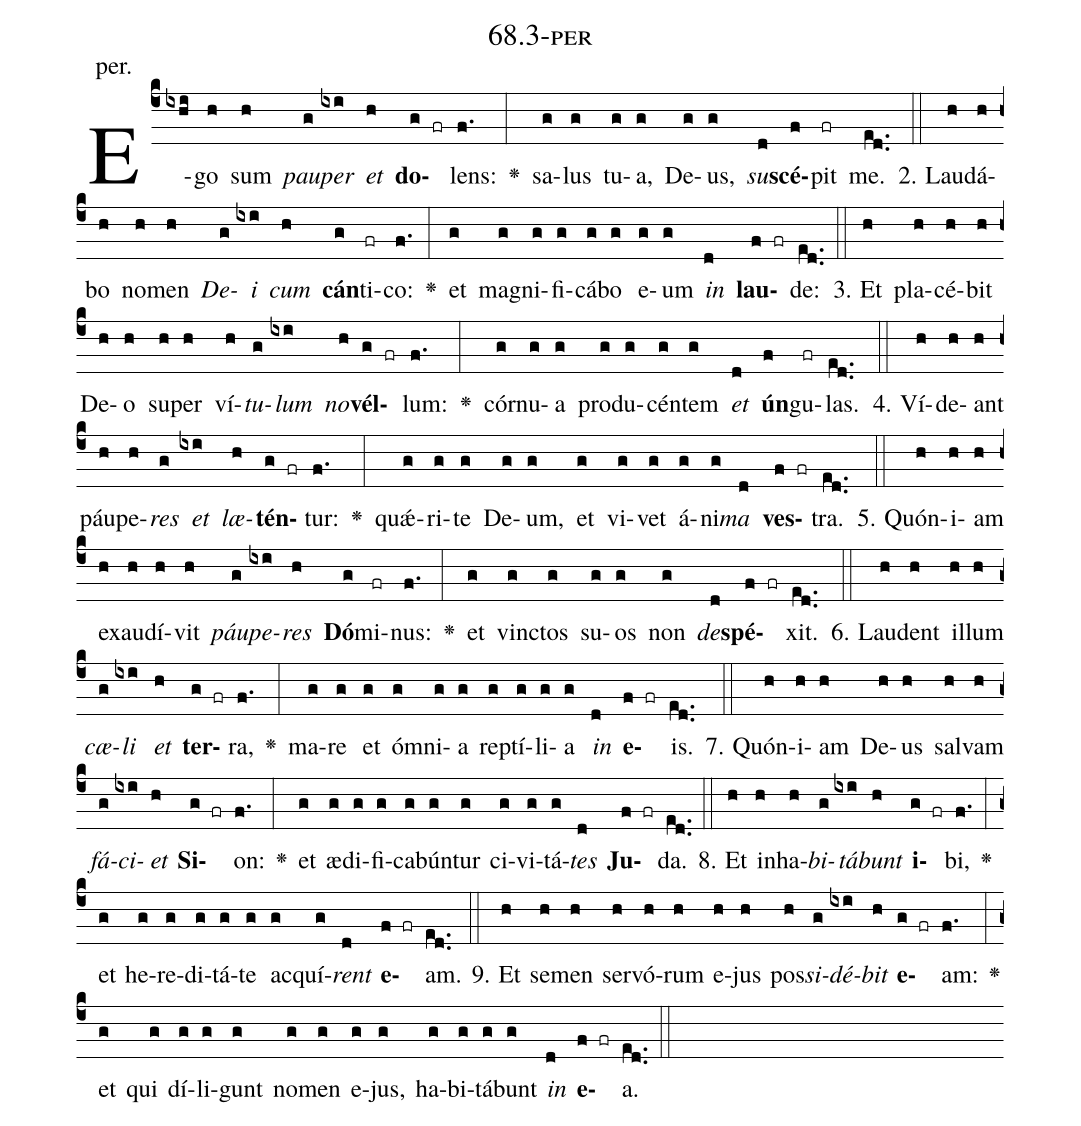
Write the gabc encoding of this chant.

name: 68.3-per;
annotation: per.;
%%
(c4)E(ixhi)go(h) sum(h) <i>pau</i>(g)<i>per</i>(ixi) <i>et</i>(h) <b>do</b>(g fr)lens:(f.) <v>\greheightstar</v>(:) sa(g)lus(g) tu(g)a,(g) De(g)us,(g) <i>su</i>(d)<b>scé</b>(f)pit(fr) me.(ed..) (::)
2. Lau(h)dá(h)bo(h) no(h)men(h) <i>De</i>(g)<i>i</i>(ixi) <i>cum</i>(h) <b>cán</b>(g)ti(fr)co:(f.) <v>\greheightstar</v>(:) et(g) ma(g)gni(g)fi(g)cá(g)bo(g) e(g)um(g) <i>in</i>(d) <b>lau</b>(f fr)de:(ed..) (::)
3. Et(h) pla(h)cé(h)bit(h) De(h)o(h) su(h)per(h) ví(h)<i>tu</i>(g)<i>lum</i>(ixi) <i>no</i>(h)<b>vél</b>(g fr)lum:(f.) <v>\greheightstar</v>(:) cór(g)nu(g)a(g) pro(g)du(g)cén(g)tem(g) <i>et</i>(d) <b>ún</b>(f)gu(fr)las.(ed..) (::)
4. Ví(h)de(h)ant(h) páu(h)pe(h)<i>res</i>(g) <i>et</i>(ixi) <i>læ</i>(h)<b>tén</b>(g fr)tur:(f.) <v>\greheightstar</v>(:) quǽ(g)ri(g)te(g) De(g)um,(g) et(g) vi(g)vet(g) á(g)ni(g)<i>ma</i>(d) <b>ves</b>(f fr)tra.(ed..) (::)
5. Quón(h)i(h)am(h) ex(h)au(h)dí(h)vit(h) <i>páu</i>(g)<i>pe</i>(ixi)<i>res</i>(h) <b>Dó</b>(g)mi(fr)nus:(f.) <v>\greheightstar</v>(:) et(g) vinc(g)tos(g) su(g)os(g) non(g) <i>de</i>(d)<b>spé</b>(f fr)xit.(ed..) (::)
6. Lau(h)dent(h) il(h)lum(h) <i>cæ</i>(g)<i>li</i>(ixi) <i>et</i>(h) <b>ter</b>(g fr)ra,(f.) <v>\greheightstar</v>(:) ma(g)re(g) et(g) óm(g)ni(g)a(g) rep(g)tí(g)li(g)a(g) <i>in</i>(d) <b>e</b>(f fr)is.(ed..) (::)
7. Quón(h)i(h)am(h) De(h)us(h) sal(h)vam(h) <i>fá</i>(g)<i>ci</i>(ixi)<i>et</i>(h) <b>Si</b>(g fr)on:(f.) <v>\greheightstar</v>(:) et(g) æ(g)di(g)fi(g)ca(g)bún(g)tur(g) ci(g)vi(g)tá(g)<i>tes</i>(d) <b>Ju</b>(f fr)da.(ed..) (::)
8. Et(h) in(h)ha(h)<i>bi</i>(g)<i>tá</i>(ixi)<i>bunt</i>(h) <b>i</b>(g fr)bi,(f.) <v>\greheightstar</v>(:) et(g) he(g)re(g)di(g)tá(g)te(g) ac(g)quí(g)<i>rent</i>(d) <b>e</b>(f fr)am.(ed..) (::)
9. Et(h) se(h)men(h) ser(h)vó(h)rum(h) e(h)jus(h) pos(h)<i>si</i>(g)<i>dé</i>(ixi)<i>bit</i>(h) <b>e</b>(g fr)am:(f.) <v>\greheightstar</v>(:) et(g) qui(g) dí(g)li(g)gunt(g) no(g)men(g) e(g)jus,(g) ha(g)bi(g)tá(g)bunt(g) <i>in</i>(d) <b>e</b>(f fr)a.(ed..) (::)
